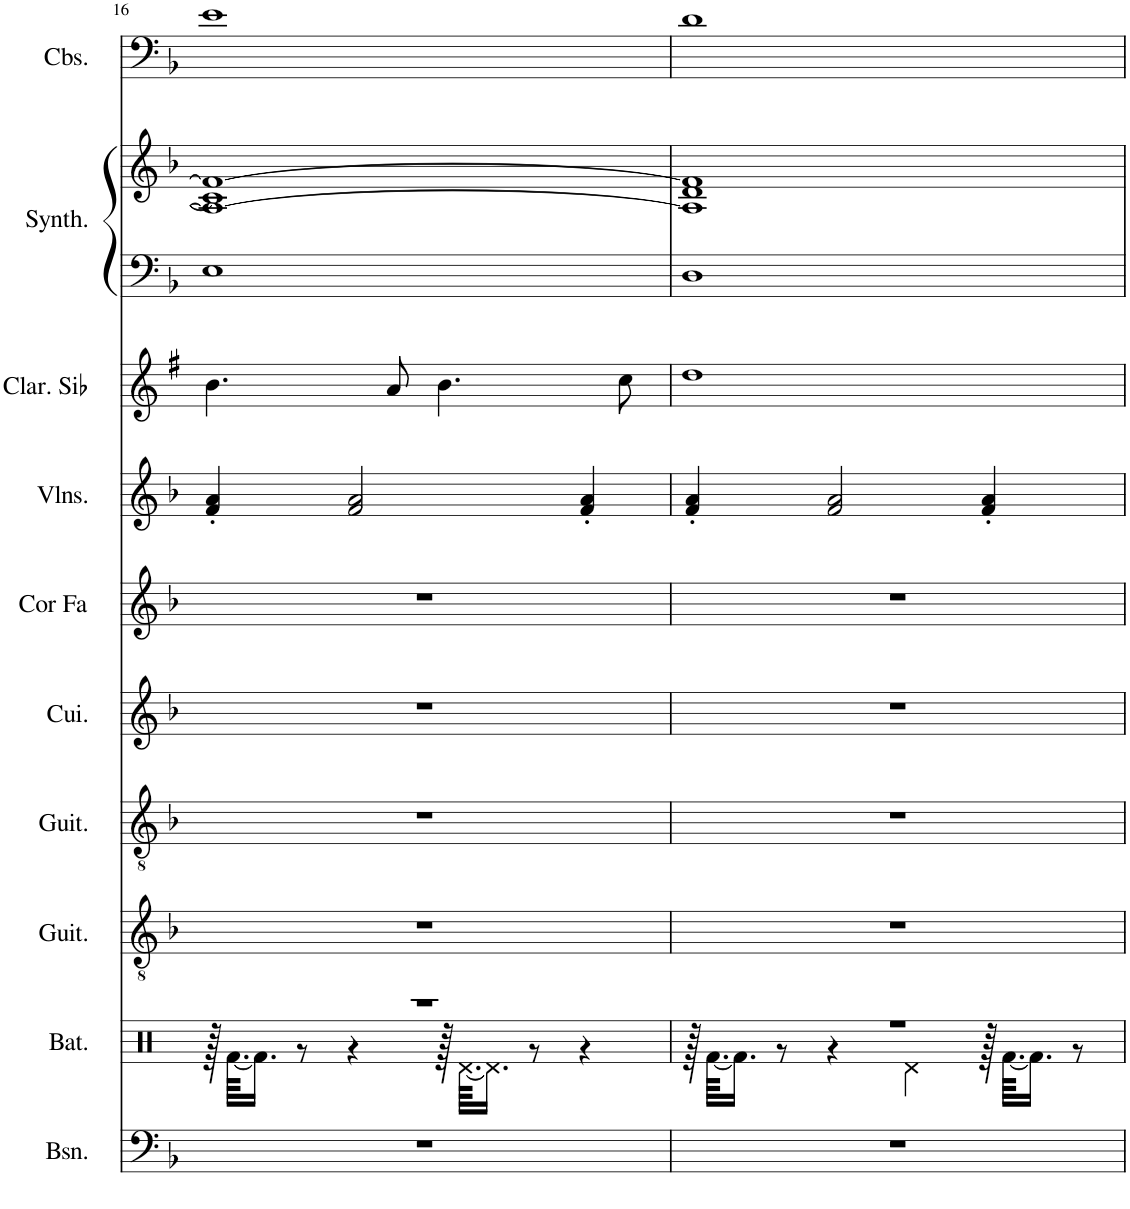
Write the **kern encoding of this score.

**kern	**kern	**kern	**kern	**kern	**kern	**kern	**kern	**kern	**kern	**kern
*part10	*part9	*part8	*part7	*part6	*part5	*part4	*part3	*part2	*part2	*part1
*staff11	*staff10	*staff9	*staff8	*staff7	*staff6	*staff5	*staff4	*staff3	*staff2	*staff1
*I"Basson, Bassoon	*I"Batterie	*I"Guitare acoustique, Acoustic Guitar (steel)	*I"Guitare classique, Acoustic Guitar (nylon)	*I"Cuivres, Brass Section	*I"Cor en Fa, French Horn	*I"Violons, String Ensemble 1	*I"Clarinette en Sib	*I"Synthétiseur d'instruments à cordes, Synth Strings 1	*	*I"Contrebasses, String Ensemble 1
*I'Bsn.	*I'Bat.	*I'Guit.	*I'Guit.	*I'Cui.	*I'Cor Fa	*I'Vlns.	*I'Clar. Sib	*I'Synth.	*	*I'Cbs.
!!LO:PB:g=z
*clefF4	*clefX	*clefGv2	*clefGv2	*clefG2	*clefG2	*clefG2	*clefG2	*clefF4	*clefG2	*clefF4
*	*	*	*	*	*Trd4c7	*	*Trd1c2	*	*	*Trd7c12
*k[b-]	*k[]	*k[b-]	*k[b-]	*k[b-]	*k[b-]	*k[b-]	*k[f#]	*k[b-]	*k[b-]	*k[b-]
*M4/4	*M4/4	*M4/4	*M4/4	*M4/4	*M4/4	*M4/4	*M4/4	*M4/4	*M4/4	*M4/4
=16	=16	=16	=16	=16	=16	=16	=16	=16	=16	=16
*	*^	*	*	*	*	*	*	*	*^	*
1r	1r	128r	1r	1r	1r	1r	4f/' 4a/'	4.b\	1E	1A_ 1f_	1c]	1e
.	.	[64.Rf\KKLL	.	.	.	.	.	.	.	.	.	.
.	.	16.Rf\JJ]	.	.	.	.	.	.	.	.	.	.
.	.	8r	.	.	.	.	.	.	.	.	.	.
.	.	4r	.	.	.	.	2f/ 2a/	.	.	.	.	.
.	.	.	.	.	.	.	.	8a/	.	.	.	.
.	.	128r	.	.	.	.	.	4.b\	.	.	.	.
.	.	[64.Rd\KKLL	.	.	.	.	.	.	.	.	.	.
.	.	16.Rd\JJ]	.	.	.	.	.	.	.	.	.	.
.	.	8r	.	.	.	.	.	.	.	.	.	.
.	.	4r	.	.	.	.	4f/' 4a/'	.	.	.	.	.
.	.	.	.	.	.	.	.	8cc\	.	.	.	.
*	*	*	*	*	*	*	*	*	*	*v	*v	*
=17	=17	=17	=17	=17	=17	=17	=17	=17	=17	=17	=17
1r	1r	128r	1r	1r	1r	1r	4f/' 4a/'	1dd	1D	1A] 1d 1f]	1d
.	.	[64.Rf\KKLL	.	.	.	.	.	.	.	.	.
.	.	16.Rf\JJ]	.	.	.	.	.	.	.	.	.
.	.	8r	.	.	.	.	.	.	.	.	.
.	.	4r	.	.	.	.	2f/ 2a/	.	.	.	.
.	.	4Rd\	.	.	.	.	.	.	.	.	.
.	.	128r	.	.	.	.	4f/' 4a/'	.	.	.	.
.	.	[64.Rf\KKLL	.	.	.	.	.	.	.	.	.
.	.	16.Rf\JJ]	.	.	.	.	.	.	.	.	.
.	.	8r	.	.	.	.	.	.	.	.	.
*	*v	*v	*	*	*	*	*	*	*	*	*
=	=	=	=	=	=	=	=	=	=	=
*-	*-	*-	*-	*-	*-	*-	*-	*-	*-	*-
